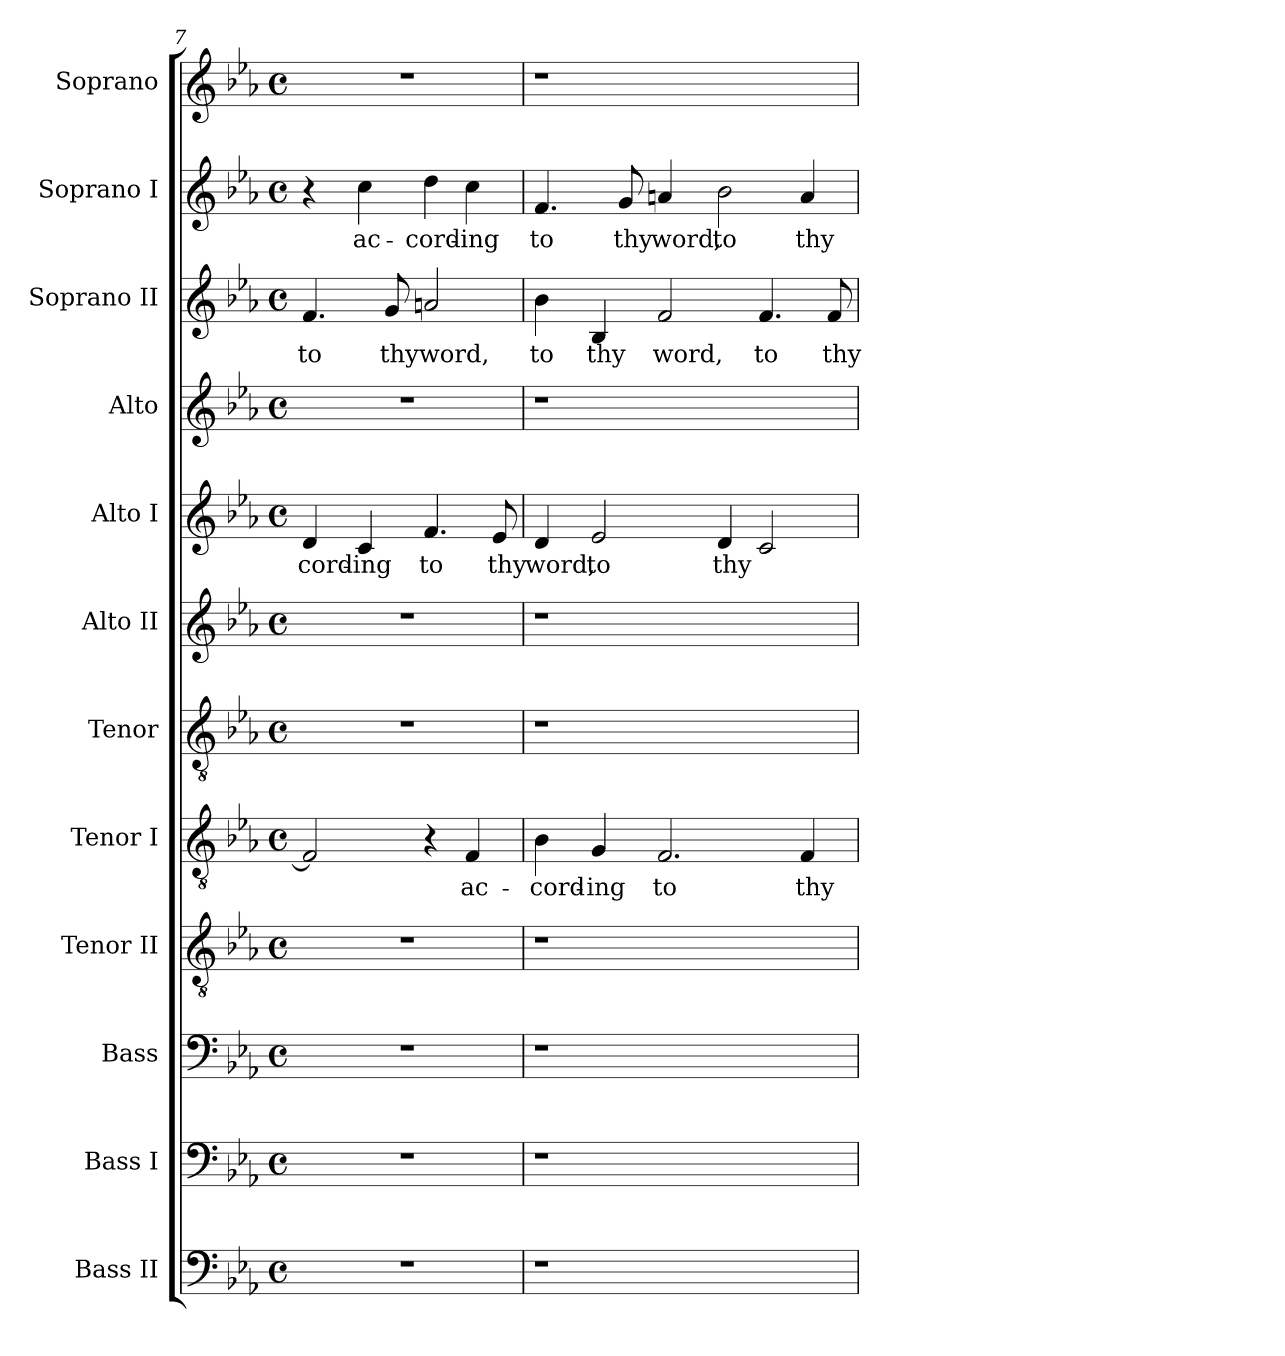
**kern	**kern	**kern	**kern	**kern	**text	**kern	**kern	**kern	**text	**kern	**kern	**text	**kern	**text	**kern
*part12	*part11	*part10	*part9	*part8	*part8	*part7	*part6	*part5	*part5	*part4	*part3	*part3	*part2	*part2	*part1
*staff12	*staff11	*staff10	*staff9	*staff8	*staff8	*staff7	*staff6	*staff5	*staff5	*staff4	*staff3	*staff3	*staff2	*staff2	*staff1
*I"Bass II	*I"Bass I	*I"Bass	*I"Tenor II	*I"Tenor I	*	*I"Tenor	*I"Alto II	*I"Alto I	*	*I"Alto	*I"Soprano II	*	*I"Soprano I	*	*I"Soprano
*I'BII	*I'BI	*I'B	*I'TII	*I'TI	*	*I'T	*I'AII	*I'AI	*	*I'A	*I'SII	*	*I'SI	*	*I'S
*clefF4	*clefF4	*clefF4	*clefGv2	*clefGv2	*	*clefGv2	*clefG2	*clefG2	*	*clefG2	*clefG2	*	*clefG2	*	*clefG2
*ITrd7c12	*	*ITrd7c12	*ITrd7c12	*ITrd7c12	*	*ITrd7c12	*	*	*	*	*	*	*	*	*
*k[b-e-a-]	*k[b-e-a-]	*k[b-e-a-]	*k[b-e-a-]	*k[b-e-a-]	*	*k[b-e-a-]	*k[b-e-a-]	*k[b-e-a-]	*	*k[b-e-a-]	*k[b-e-a-]	*	*k[b-e-a-]	*	*k[b-e-a-]
*E-:	*E-:	*E-:	*E-:	*E-:	*	*E-:	*E-:	*E-:	*	*E-:	*E-:	*	*E-:	*	*E-:
*M4/4	*M4/4	*M4/4	*M4/4	*M4/4	*	*M4/4	*M4/4	*M4/4	*	*M4/4	*M4/4	*	*M4/4	*	*M4/4
*met(c)	*met(c)	*met(c)	*met(c)	*met(c)	*	*met(c)	*met(c)	*met(c)	*	*met(c)	*met(c)	*	*met(c)	*	*met(c)
=7	=7	=7	=7	=7	=7	=7	=7	=7	=7	=7	=7	=7	=7	=7	=7
!	!	!	!	!	!	!	!	!	!LO:LY:b:color=#000000	!	!	!	!	!	!
!	!	!	!	!	!	!	!	!	!	!	!	!LO:LY:b:color=#000000	!	!	!
1r	1r	1r	1r	2FFi/]	.	1r	1r	4di/	-cord-	1r	4.fi/	to	4r	.	1r
!	!	!	!	!	!	!	!	!	!LO:LY:b:color=#000000	!	!	!	!	!	!
!	!	!	!	!	!	!	!	!	!	!	!	!	!	!LO:LY:b:color=#000000	!
.	.	.	.	.	.	.	.	4ci/	-ing	.	.	.	4cci\	ac-	.
!	!	!	!	!	!	!	!	!	!	!	!	!LO:LY:b:color=#000000	!	!	!
.	.	.	.	.	.	.	.	.	.	.	8gi/	thy	.	.	.
!	!	!	!	!	!	!	!	!	!LO:LY:b:color=#000000	!	!	!	!	!	!
!	!	!	!	!	!	!	!	!	!	!	!	!LO:LY:b:color=#000000	!	!	!
!	!	!	!	!	!	!	!	!	!	!	!	!	!	!LO:LY:b:color=#000000	!
.	.	.	.	4r	.	.	.	4.fi/	to	.	2ani/	word,	4ddi\	-cord-	.
!	!	!	!	!	!LO:LY:b:color=#000000	!	!	!	!	!	!	!	!	!	!
!	!	!	!	!	!	!	!	!	!	!	!	!	!	!LO:LY:b:color=#000000	!
.	.	.	.	4FFi/	ac-	.	.	.	.	.	.	.	4cci\	-ing	.
!	!	!	!	!	!	!	!	!	!LO:LY:b:color=#000000	!	!	!	!	!	!
.	.	.	.	.	.	.	.	8e-i/	thy	.	.	.	.	.	.
=8	=8	=8	=8	=8	=8	=8	=8	=8	=8	=8	=8	=8	=8	=8	=8
!LO:N:vis=1	!LO:N:vis=1	!LO:N:vis=1	!LO:N:vis=1	!	!	!	!	!	!	!	!	!	!	!	!
!	!	!	!	!	!LO:LY:b:color=#000000	!LO:N:vis=1	!LO:N:vis=1	!	!	!	!	!	!	!	!
!	!	!	!	!	!	!	!	!	!LO:LY:b:color=#000000	!LO:N:vis=1	!	!	!	!	!
!	!	!	!	!	!	!	!	!	!	!	!	!LO:LY:b:color=#000000	!	!	!
!	!	!	!	!	!	!	!	!	!	!	!	!	!	!LO:LY:b:color=#000000	!LO:N:vis=1
1r	1r	1r	1r	4BB-i\	-cord-	1r	1r	4di/	word,	1r	4b-i\	to	4.fi/	to	1r
!	!	!	!	!	!LO:LY:b:color=#000000	!	!	!	!	!	!	!	!	!	!
!	!	!	!	!	!	!	!	!	!LO:LY:b:color=#000000	!	!	!	!	!	!
!	!	!	!	!	!	!	!	!	!	!	!	!LO:LY:b:color=#000000	!	!	!
.	.	.	.	4GGi/	-ing	.	.	2e-i/	to	.	4B-i/	thy	.	.	.
!	!	!	!	!	!	!	!	!	!	!	!	!	!	!LO:LY:b:color=#000000	!
.	.	.	.	.	.	.	.	.	.	.	.	.	8gi/	thy	.
!	!	!	!	!	!LO:LY:b:color=#000000	!	!	!	!	!	!	!	!	!	!
!	!	!	!	!	!	!	!	!	!	!	!	!LO:LY:b:color=#000000	!	!	!
!	!	!	!	!	!	!	!	!	!	!	!	!	!	!LO:LY:b:color=#000000	!
.	.	.	.	2.FFi/	to	.	.	.	.	.	2fi/	word,	4ani/	word,	.
!	!	!	!	!	!	!	!	!	!LO:LY:b:color=#000000	!	!	!	!	!	!
!	!	!	!	!	!	!	!	!	!	!	!	!	!	!LO:LY:b:color=#000000	!
.	.	.	.	.	.	.	.	4di/	thy	.	.	.	2b-i\	to	.
!	!	!	!	!	!	!	!	!	!	!	!	!LO:LY:b:color=#000000	!	!	!
2ryy	2ryy	2ryy	2ryy	.	.	2ryy	2ryy	2ci/	.	2ryy	4.fi/	to	.	.	2ryy
!	!	!	!	!	!LO:LY:b:color=#000000	!	!	!	!	!	!	!	!	!	!
!	!	!	!	!	!	!	!	!	!	!	!	!	!	!LO:LY:b:color=#000000	!
.	.	.	.	4FFi/	thy	.	.	.	.	.	.	.	4ai/	thy	.
!	!	!	!	!	!	!	!	!	!	!	!	!LO:LY:b:color=#000000	!	!	!
.	.	.	.	.	.	.	.	.	.	.	8fi/	thy	.	.	.
=	=	=	=	=	=	=	=	=	=	=	=	=	=	=	=
*-	*-	*-	*-	*-	*-	*-	*-	*-	*-	*-	*-	*-	*-	*-	*-
